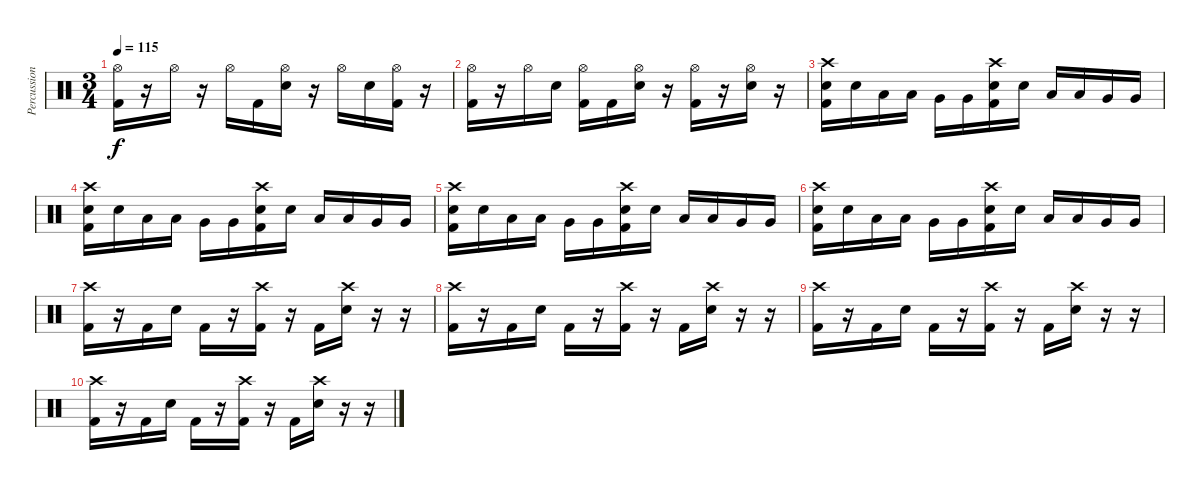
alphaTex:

\track ("Percussion" "Percussion") {instrument percussion}
\staff {score}
\articulation defaults
\ts (3 4)
\tempo 115
\clef neutral
\ks c
("Hi-Hat (open)" "Kick (hit) 2").16{dy f} r.16 "Hi-Hat (open)".16 r.16 "Hi-Hat (open)".16 "Kick (hit) 2".16 ("Hi-Hat (open)" "Snare (hit) 2").16 r.16 "Hi-Hat (open)".16 "Snare (hit) 2".16 ("Hi-Hat (open)" "Kick (hit) 2").16 r.16 |
("Hi-Hat (open)" "Kick (hit) 2").16 r.16 "Hi-Hat (open)".16 "Snare (hit) 2".16 ("Hi-Hat (open)" "Kick (hit) 2").16 "Kick (hit) 2".16 ("Hi-Hat (open)" "Snare (hit) 2").16 r.16 ("Hi-Hat (open)" "Kick (hit) 2").16 r.16 ("Hi-Hat (open)" "Snare (hit) 2").16 r.16 |
("Crash high (hit)" "Snare (hit) 2" "Kick (hit) 2").16 "Snare (hit) 2".16 "Low Tom (hit)".16 "Low Tom (hit)".16 "Very Low Tom (hit)".16 "Very Low Tom (hit)".16 ("Crash high (hit)" "Snare (hit) 2" "Kick (hit) 2").16 "Snare (hit) 2".16 "Low Tom (hit)".16 "Low Tom (hit)".16 "Very Low Tom (hit)".16 "Very Low Tom (hit)".16 |
("Crash high (hit)" "Snare (hit) 2" "Kick (hit) 2").16 "Snare (hit) 2".16 "Low Tom (hit)".16 "Low Tom (hit)".16 "Very Low Tom (hit)".16 "Very Low Tom (hit)".16 ("Crash high (hit)" "Snare (hit) 2" "Kick (hit) 2").16 "Snare (hit) 2".16 "Low Tom (hit)".16 "Low Tom (hit)".16 "Very Low Tom (hit)".16 "Very Low Tom (hit)".16 |
("Crash high (hit)" "Snare (hit) 2" "Kick (hit) 2").16 "Snare (hit) 2".16 "Low Tom (hit)".16 "Low Tom (hit)".16 "Very Low Tom (hit)".16 "Very Low Tom (hit)".16 ("Crash high (hit)" "Snare (hit) 2" "Kick (hit) 2").16 "Snare (hit) 2".16 "Low Tom (hit)".16 "Low Tom (hit)".16 "Very Low Tom (hit)".16 "Very Low Tom (hit)".16 |
("Crash high (hit)" "Snare (hit) 2" "Kick (hit) 2").16 "Snare (hit) 2".16 "Low Tom (hit)".16 "Low Tom (hit)".16 "Very Low Tom (hit)".16 "Very Low Tom (hit)".16 ("Crash high (hit)" "Snare (hit) 2" "Kick (hit) 2").16 "Snare (hit) 2".16 "Low Tom (hit)".16 "Low Tom (hit)".16 "Very Low Tom (hit)".16 "Very Low Tom (hit)".16 |
("Crash high (hit)" "Kick (hit) 2").16 r.16 "Kick (hit) 2".16 "Snare (hit) 2".16 "Kick (hit) 2".16 r.16 ("Crash high (hit)" "Kick (hit) 2").16 r.16 "Kick (hit) 2".16 ("Crash high (hit)" "Snare (hit) 2").16 r.16 r.16 |
("Crash high (hit)" "Kick (hit) 2").16 r.16 "Kick (hit) 2".16 "Snare (hit) 2".16 "Kick (hit) 2".16 r.16 ("Crash high (hit)" "Kick (hit) 2").16 r.16 "Kick (hit) 2".16 ("Crash high (hit)" "Snare (hit) 2").16 r.16 r.16 |
("Crash high (hit)" "Kick (hit) 2").16 r.16 "Kick (hit) 2".16 "Snare (hit) 2".16 "Kick (hit) 2".16 r.16 ("Crash high (hit)" "Kick (hit) 2").16 r.16 "Kick (hit) 2".16 ("Crash high (hit)" "Snare (hit) 2").16 r.16 r.16 |
("Crash high (hit)" "Kick (hit) 2").16 r.16 "Kick (hit) 2".16 "Snare (hit) 2".16 "Kick (hit) 2".16 r.16 ("Crash high (hit)" "Kick (hit) 2").16 r.16 "Kick (hit) 2".16 ("Crash high (hit)" "Snare (hit) 2").16 r.16 r.16
